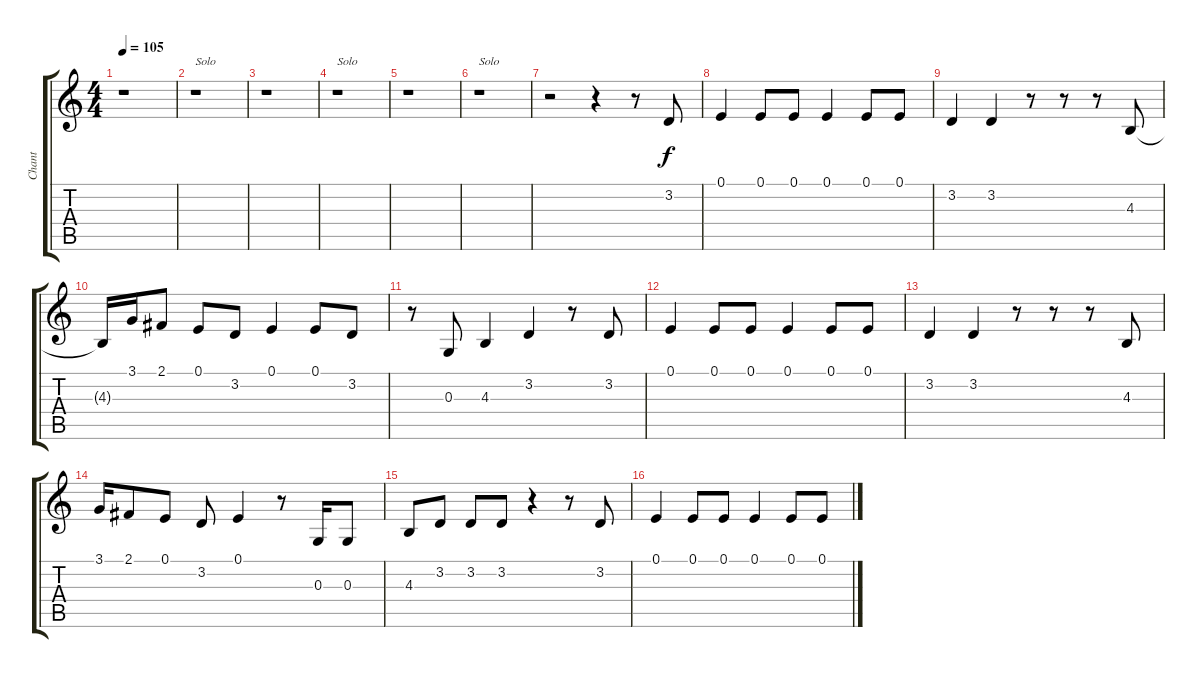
\track ("Chant" "Chant") {instrument altosax}
\staff {score tabs}
\tuning (E4 B3 G3 D3 A2 E2) {hide}
\ts (4 4)
\tempo 105
\clef g2
\ks c
r.1{dy f} |
r.1{txt "Solo"} |
r.1 |
r.1{txt "Solo"} |
r.1 |
r.1{txt "Solo"} |
r.2 r.4 r.8 3.2.8 |
0.1.4 0.1.8 0.1.8 0.1.4 0.1.8 0.1.8 |
3.2.4 3.2.4 r.8 r.8 r.8 4.3.8 |
4.3{t}.16 3.1.16 2.1.8 0.1.8 3.2.8 0.1.4 0.1.8 3.2.8 |
r.8 0.3.8 4.3.4 3.2.4 r.8 3.2.8 |
0.1.4 0.1.8 0.1.8 0.1.4 0.1.8 0.1.8 |
3.2.4 3.2.4 r.8 r.8 r.8 4.3.8 |
3.1.16 2.1.8 0.1.8 3.2.8 0.1.4 r.8 0.3.16 0.3.8 |
4.3.8 3.2.8 3.2.8 3.2.8 r.4 r.8 3.2.8 |
0.1.4 0.1.8 0.1.8 0.1.4 0.1.8 0.1.8
